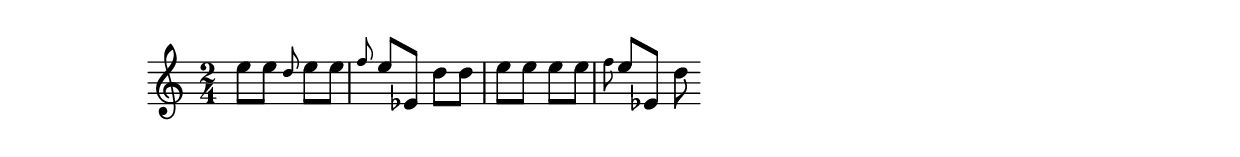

\version "2.19.21"
\header {

  texidoc ="Space from a normal note (or barline) to a grace note is
    smaller than to a normal note."
  
}

\layout { ragged-right = ##t}


\context Voice 
{ \time 2/4
  \relative {
    e''8 e \grace d8 e e \grace f8 e es, d' d
    e8 e e e \grace { \stemDown f8 \stemNeutral } e es, d'

  }  

}



